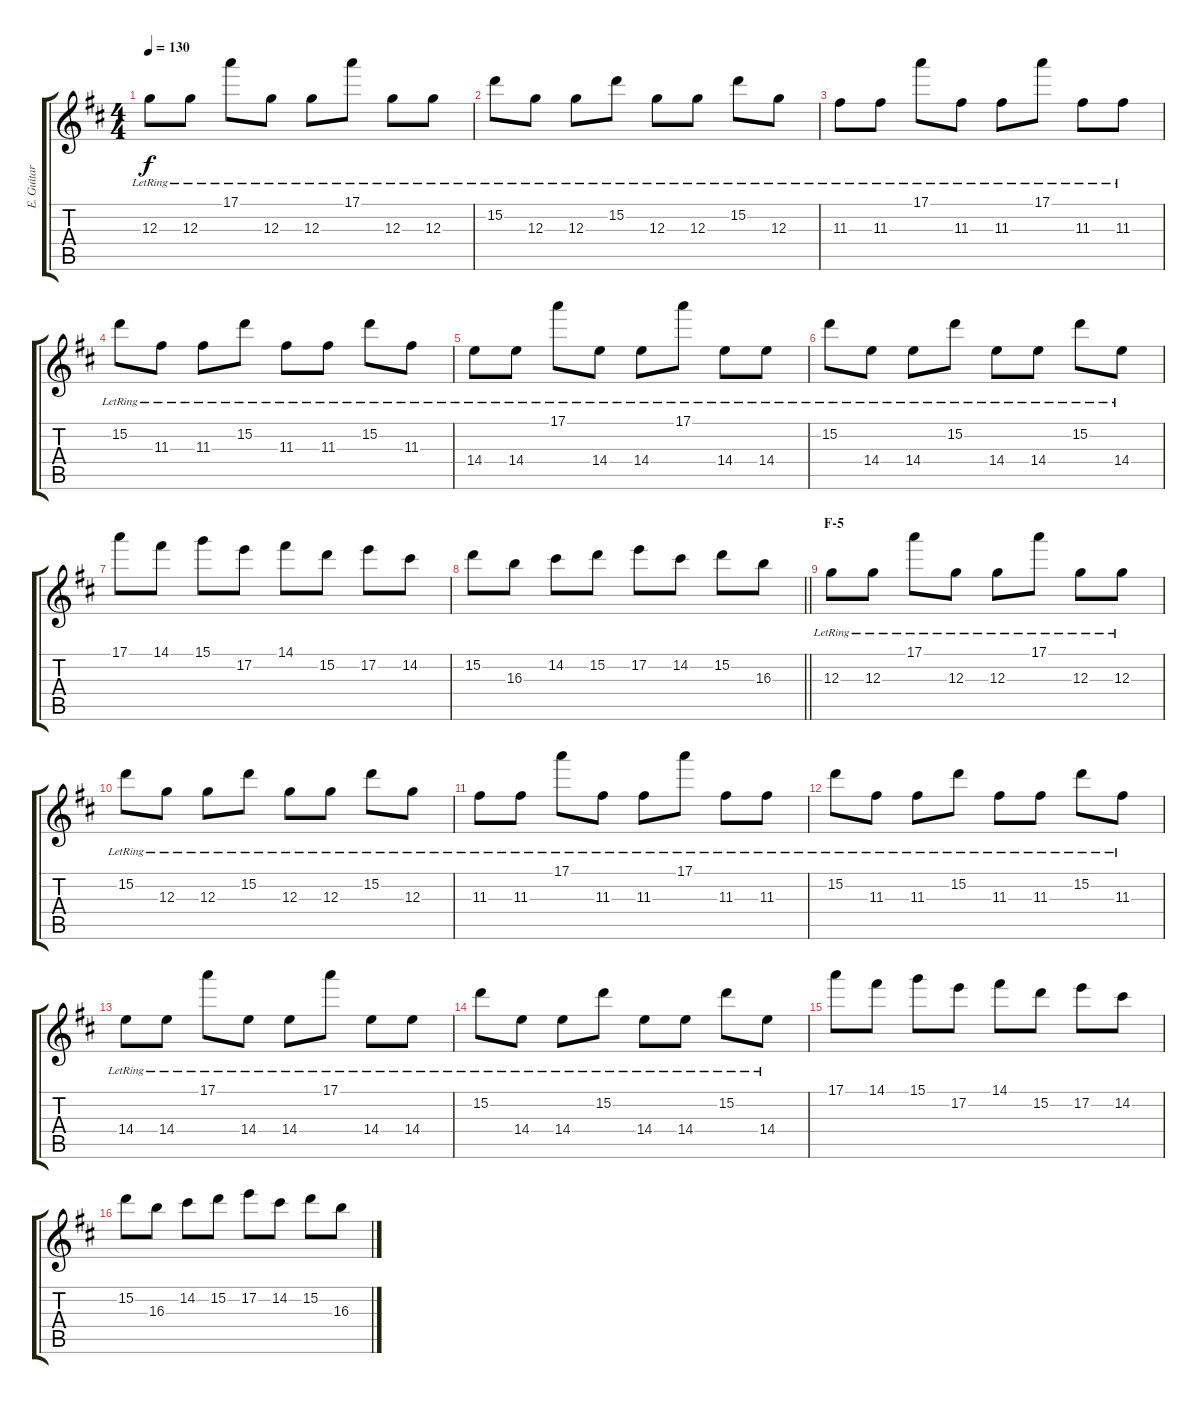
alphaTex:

\track ("E. Guitar I" "E. Guitar ") {instrument electricguitarclean}
\staff {score tabs}
\tuning (E4 B3 G3 D3 A2 E2) {hide}
\ts (4 4)
\tempo 130
\clef g2
\ks d
12.3{lr}.8{dy f} 12.3{lr}.8 17.1{lr}.8 12.3{lr}.8 12.3{lr}.8 17.1{lr}.8 12.3{lr}.8 12.3{lr}.8 |
15.2{lr}.8 12.3{lr}.8 12.3{lr}.8 15.2{lr}.8 12.3{lr}.8 12.3{lr}.8 15.2{lr}.8 12.3{lr}.8 |
11.3{lr}.8 11.3{lr}.8 17.1{lr}.8 11.3{lr}.8 11.3{lr}.8 17.1{lr}.8 11.3{lr}.8 11.3{lr}.8 |
15.2{lr}.8 11.3{lr}.8 11.3{lr}.8 15.2{lr}.8 11.3{lr}.8 11.3{lr}.8 15.2{lr}.8 11.3{lr}.8 |
14.4{lr}.8 14.4{lr}.8 17.1{lr}.8 14.4{lr}.8 14.4{lr}.8 17.1{lr}.8 14.4{lr}.8 14.4{lr}.8 |
15.2{lr}.8 14.4{lr}.8 14.4{lr}.8 15.2{lr}.8 14.4{lr}.8 14.4{lr}.8 15.2{lr}.8 14.4{lr}.8 |
17.1.8 14.1.8 15.1.8 17.2.8 14.1.8 15.2.8 17.2.8 14.2.8 |
\barLineRight lightlight
15.2.8 16.3.8 14.2.8 15.2.8 17.2.8 14.2.8 15.2.8 16.3.8 |
\section ("" "F-5")
12.3{lr}.8 12.3{lr}.8 17.1{lr}.8 12.3{lr}.8 12.3{lr}.8 17.1{lr}.8 12.3{lr}.8 12.3{lr}.8 |
15.2{lr}.8 12.3{lr}.8 12.3{lr}.8 15.2{lr}.8 12.3{lr}.8 12.3{lr}.8 15.2{lr}.8 12.3{lr}.8 |
11.3{lr}.8 11.3{lr}.8 17.1{lr}.8 11.3{lr}.8 11.3{lr}.8 17.1{lr}.8 11.3{lr}.8 11.3{lr}.8 |
15.2{lr}.8 11.3{lr}.8 11.3{lr}.8 15.2{lr}.8 11.3{lr}.8 11.3{lr}.8 15.2{lr}.8 11.3{lr}.8 |
14.4{lr}.8 14.4{lr}.8 17.1{lr}.8 14.4{lr}.8 14.4{lr}.8 17.1{lr}.8 14.4{lr}.8 14.4{lr}.8 |
15.2{lr}.8 14.4{lr}.8 14.4{lr}.8 15.2{lr}.8 14.4{lr}.8 14.4{lr}.8 15.2{lr}.8 14.4{lr}.8 |
17.1.8 14.1.8 15.1.8 17.2.8 14.1.8 15.2.8 17.2.8 14.2.8 |
15.2.8 16.3.8 14.2.8 15.2.8 17.2.8 14.2.8 15.2.8 16.3.8
